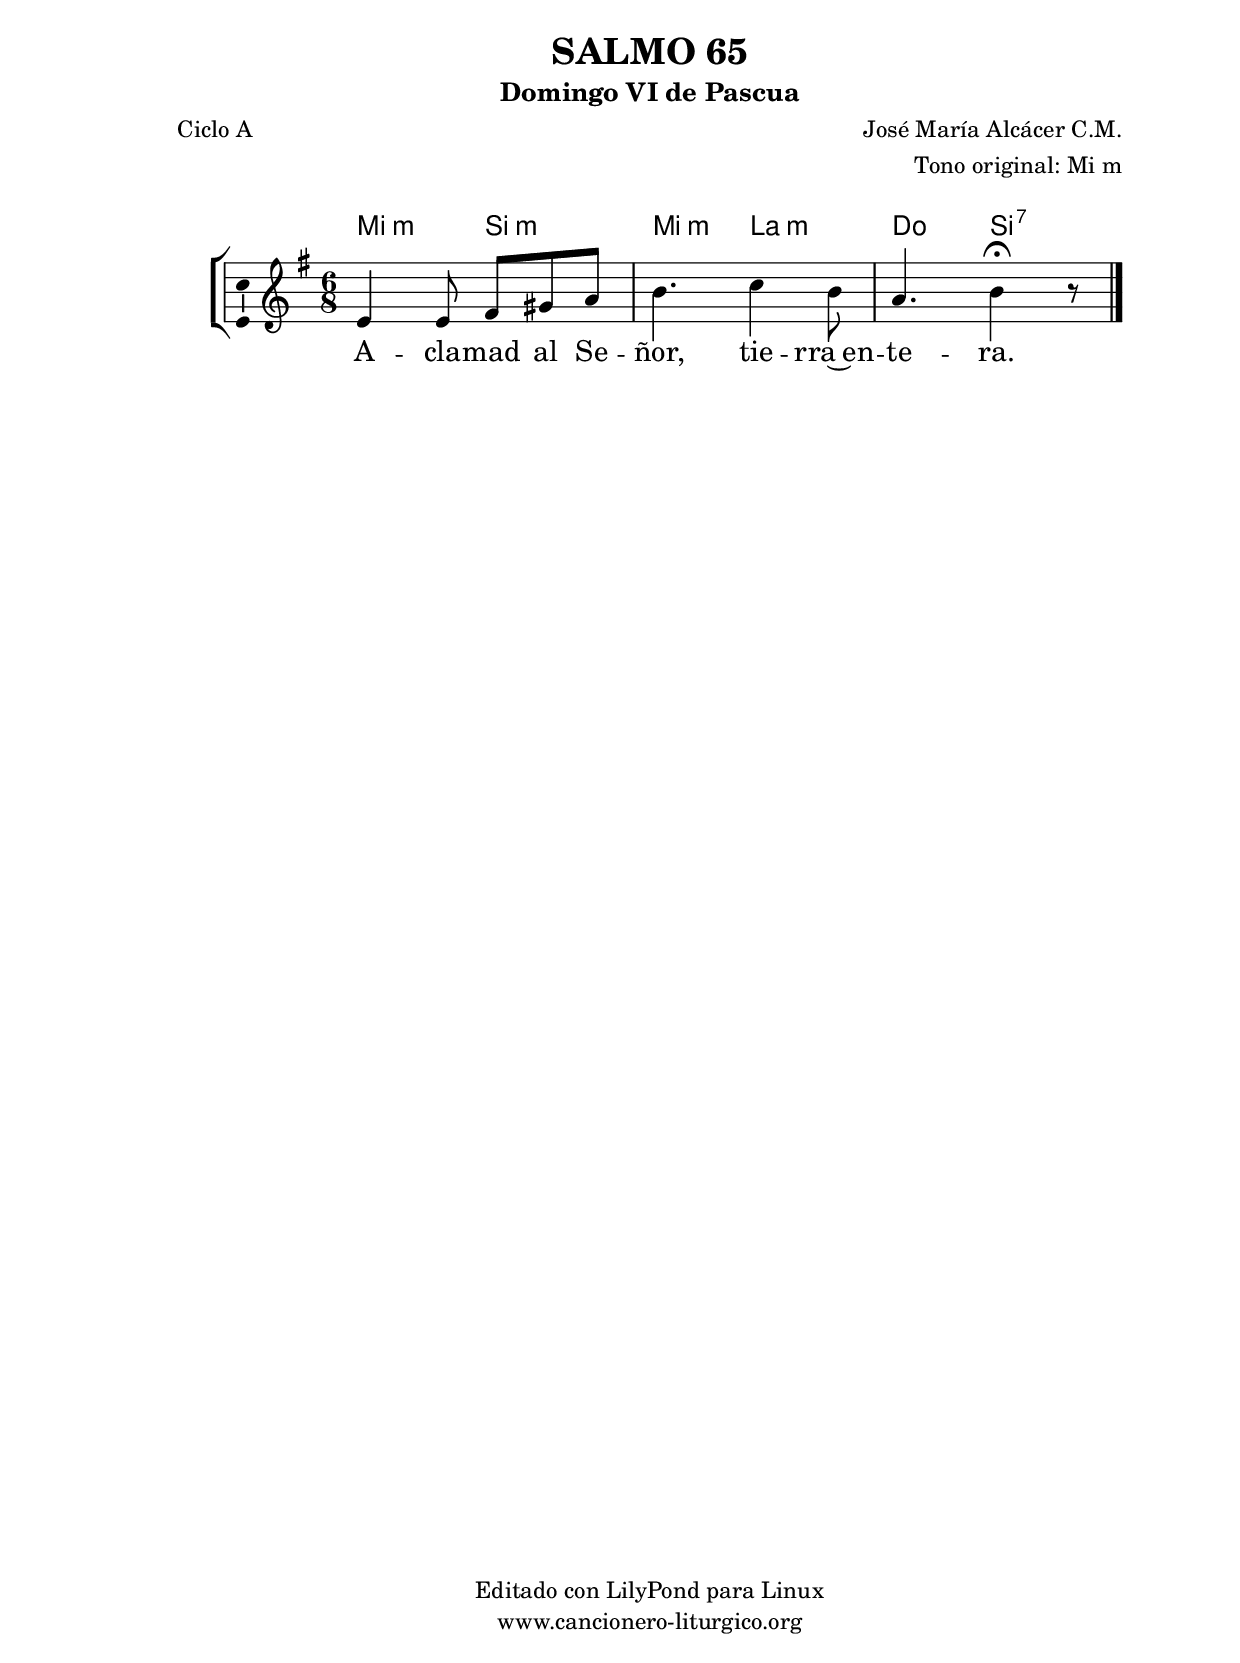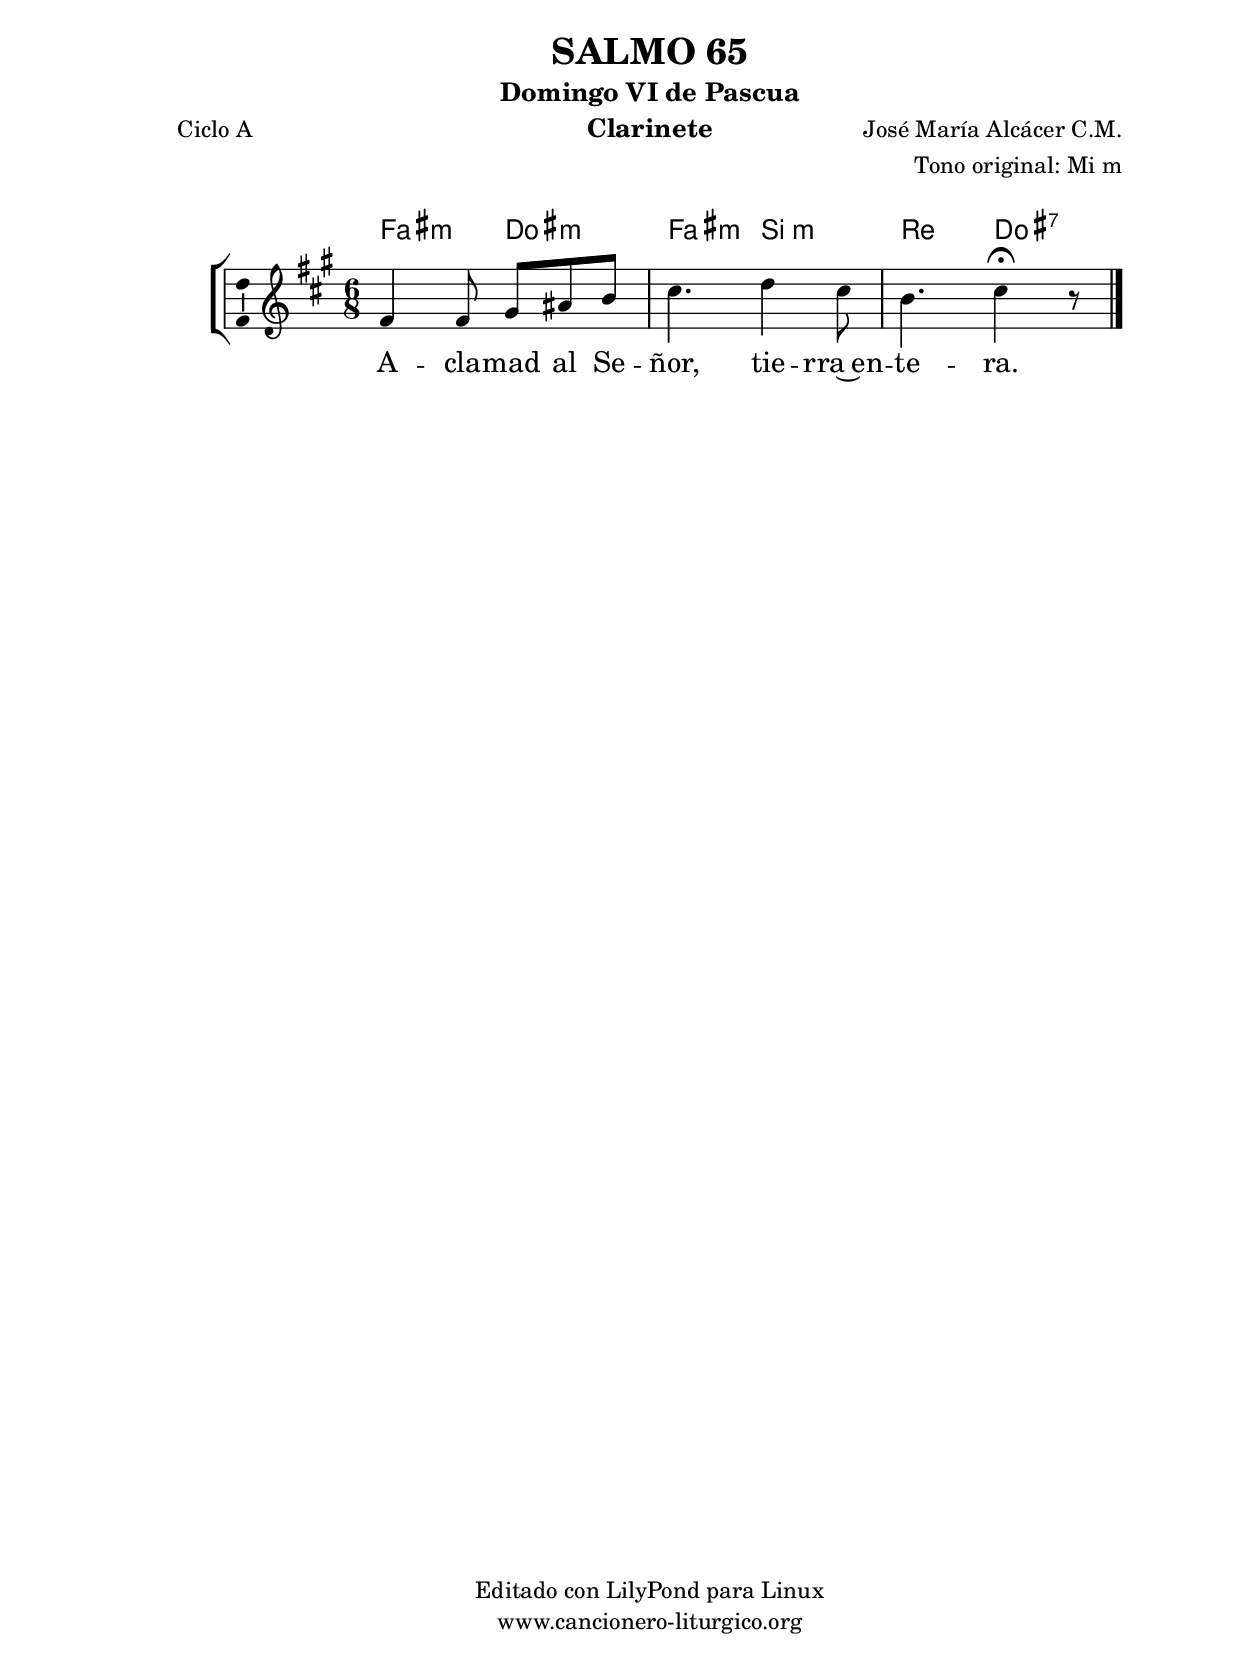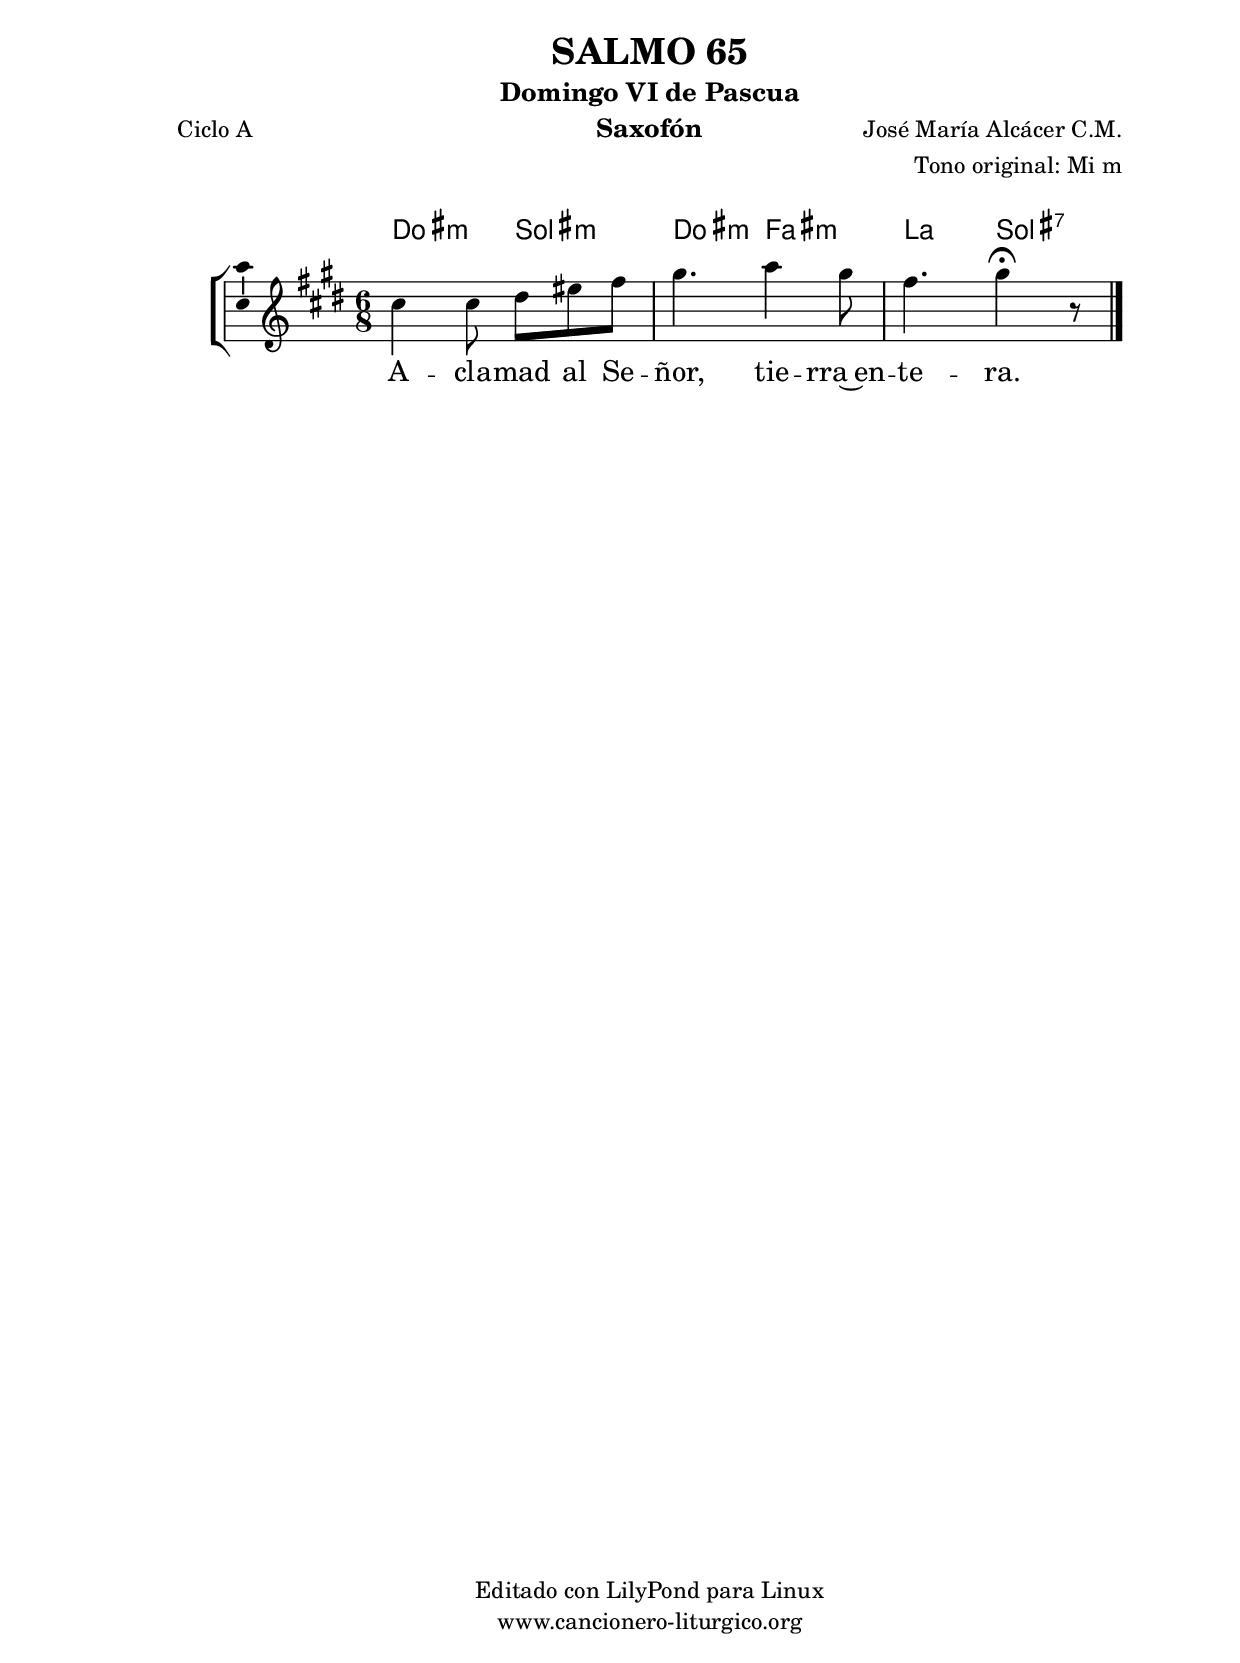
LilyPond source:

%
%para convertir .midi en .wav:
%timidity filename.midi -Ow -o finename.wav
%
%
%Para convertir de .wav a .mp3:
%lame -h -m j filename.wav
%
%
%para escuchar el midi:
%timidity nombrefichero.midi
%


%versión de lilypond para la que se ha escrito esta partitura:
\version "2.16.0"

	%Tamaño papel
	#(set-default-paper-size "a4")
	%Tamaño partitura
	#(set-global-staff-size 20)
	%No responde al pulsar sobre una nota
	#(ly:set-option 'point-and-click #f)

%parámetros del encabezamiento:
\header {
	title = "SALMO 65"
	subtitle = "Domingo VI de Pascua"
	composer = "José María Alcácer C.M."
	poet = "Ciclo A"
	meter = ""
	arranger = "Tono original: Mi m"
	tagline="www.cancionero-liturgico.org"
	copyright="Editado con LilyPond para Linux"
	tiempo = "Pascua"
	usos = "Salmo"
	letra = "Aclamad al Señor, tierra entera."
	}

%parámetros asociados al papel:
\paper  {
	oddHeaderMarkup = \markup {\fill-line { \on-the-fly #not-first-page \fromproperty #'header:title \on-the-fly #not-first-page \fromproperty #'header:composer }}
	evenHeaderMarkup = \markup {\fill-line { \fromproperty #'header:composer \fromproperty #'header:title }}
	#(set-paper-size "a4")
	print-page-number = ##f
	first-page-number = 1
	print-first-page-number = ##f
%	head-separation = 3.0 \cm
	top-margin = 2.0 \cm
	bottom-margin = 0.5\cm
%%%	bottom-margin = -1.0\cm
	left-margin = 3.0 \cm
	line-width = 16.0 \cm 
	indent = 8\mm
	interscoreline = 2.\mm
	between-system-space = 15\mm
%	para que las partituras no llenen la hoja:
	ragged-bottom = ##t
%	idem para la última hoja:
	ragged-last-bottom = ##f
%	para que las partituras llenen el ancho del papel:
	ragged-last = ##f
	after-title-space = 2.5 \cm
%page-count=1
%system-count=8

	%Flexible Vertical Spacing
%	markup-markup-spacing =
%	#'((basic-distance . 15) (minimum-distance . 15) (padding . 3))
	markup-system-spacing =
	#'((basic-distance . 15) (minimum-distance . 15) (padding . 3))
	system-system-spacing =
	#'((basic-distance . 15) (minimum-distance . 15) (padding . 3))
	score-system-spacing =
	#'((basic-distance . 15) (minimum-distance . 15) (padding . 5))
%	top-system-spacing = % header
%	#'((basic-distance . 8) (minimum-distance . 0) (padding . 3))
%	top-markup-spacing =
%	#'((basic-distance . 20) (minimum-distance . 20) (padding . 3))
	last-bottom-spacing = % footer
	#'((basic-distance . 5) (minimum-distance . 5) (padding . 3))
%	score-markup-spacing =
%	#'((basic-distance . 16) (minimum-distance . 13) (padding . 3))

	}


%parámetros que afectan a toda la partitura:
global =  {
	%clave de sol (G):
	\clef G
	%armadura:
%	\transpose f a
	\key e \minor
	\tempo 4=60
	\set Score.tempoHideNote = ##t
	}


acordes = {
	\italianChords
	\chordmode {
%	\transpose f a
{

e4.:m b:m e:m a:m c b:7

	}
	}
}

melodia = 
%	\transpose f a
{
	\relative c'{

\time 6/8
e4 e8 fis gis a
b4. c4 b8
a4. b4 \fermata r8

	\bar "|."
	}
	}


texto = \lyricmode {
A -- cla -- mad al Se -- ñor, tie -- rra~en -- te -- ra.
	}


acordesStaff = \context ChordNames = acordesStaff <<
	\set chordChanges = ##t
	\acordes
	>>


vozStaff = \context Voice = vozStaff
\with {\consists "Ambitus_engraver"}
<<
%	\set Staff.instrumentName = ""
%	\set Staff.shortInstrumentName = ""
%	\set Staff.midiInstrument = #"clarinet"
%	\set Staff.midiInstrument = #"cello"
%	\set Staff.midiInstrument = #"flute"
	\set Staff.midiInstrument = #"electric guitar (jazz)"
%	\set Staff.midiInstrument = #"english horn"
%	\set Staff.midiInstrument = #"violin"
%	\set Staff.midiInstrument = #"glockenspiel"
	\set Staff.midiMinimumVolume = #0.7
	\set Staff.midiMaximumVolume = #0.9
	\global
	\melodia
	>>


textoStaff = \context Lyrics = textoStaff <<
	\lyricsto vozStaff \texto
	>>

\book {
	\score {
		\context ChoirStaff {
			\override StaffGroup.SystemStartBracket #'collapse-height = #1
			\override Score.SystemStartBar #'collapse-height = #1
			<<
			\acordesStaff
			\vozStaff
			\textoStaff
			>>
			}
		\layout {
	    		\context {
				\Lyrics
				\override LyricText #'font-size = #2
				}
	   		 \context {
				\Score
				%fontSize = #3
				\override StaffSymbol #'staff-space = #(magstep +3)
				%\override Beam #'thickness = #0.55
				%\override SpacingSpanner #'spacing-increment = #1.0
				%\override Slur #'height-limit = #1.5
				}
			}
		}
	\score {
		\unfoldRepeats
		\context ChoirStaff {
			<<
			\acordesStaff
			\vozStaff
			>>
			}
		\midi {
	  		\context {
	  			\Score
				tempoWholesPerMinute = #(ly:make-moment 70 4)
				}
			}
		}
	}

%Partitura para clarinete
#(define output-suffix "C")
\book {
	\header{
		instrument = "Clarinete"
		}
	\score {
		\context ChoirStaff {
			\override StaffGroup.SystemStartBracket #'collapse-height = #1
			\override Score.SystemStartBar #'collapse-height = #1
\transpose c d
			<<
			\acordesStaff
			\vozStaff
			\textoStaff
			>>
			}
		\layout {
	    		\context {
				\Lyrics
				\override LyricText #'font-size = #2
				}
	   		 \context {
				\Score
				%fontSize = #3
				\override StaffSymbol #'staff-space = #(magstep +3)
				%\override Beam #'thickness = #0.55
				%\override SpacingSpanner #'spacing-increment = #1.0
				%\override Slur #'height-limit = #1.5
				}
			}
		}
	}

%Partitura para saxofón
#(define output-suffix "S")
\book {
	\header{
		instrument = "Saxofón"
		}
	\score {
		\context ChoirStaff {
			\override StaffGroup.SystemStartBracket #'collapse-height = #1
			\override Score.SystemStartBar #'collapse-height = #1
\transpose c a
			<<
			\acordesStaff
			\vozStaff
			\textoStaff
			>>
			}
		\layout {
	    		\context {
				\Lyrics
				\override LyricText #'font-size = #2
				}
	   		 \context {
				\Score
				%fontSize = #3
				\override StaffSymbol #'staff-space = #(magstep +3)
				%\override Beam #'thickness = #0.55
				%\override SpacingSpanner #'spacing-increment = #1.0
				%\override Slur #'height-limit = #1.5
				}
			}
		}
	}

